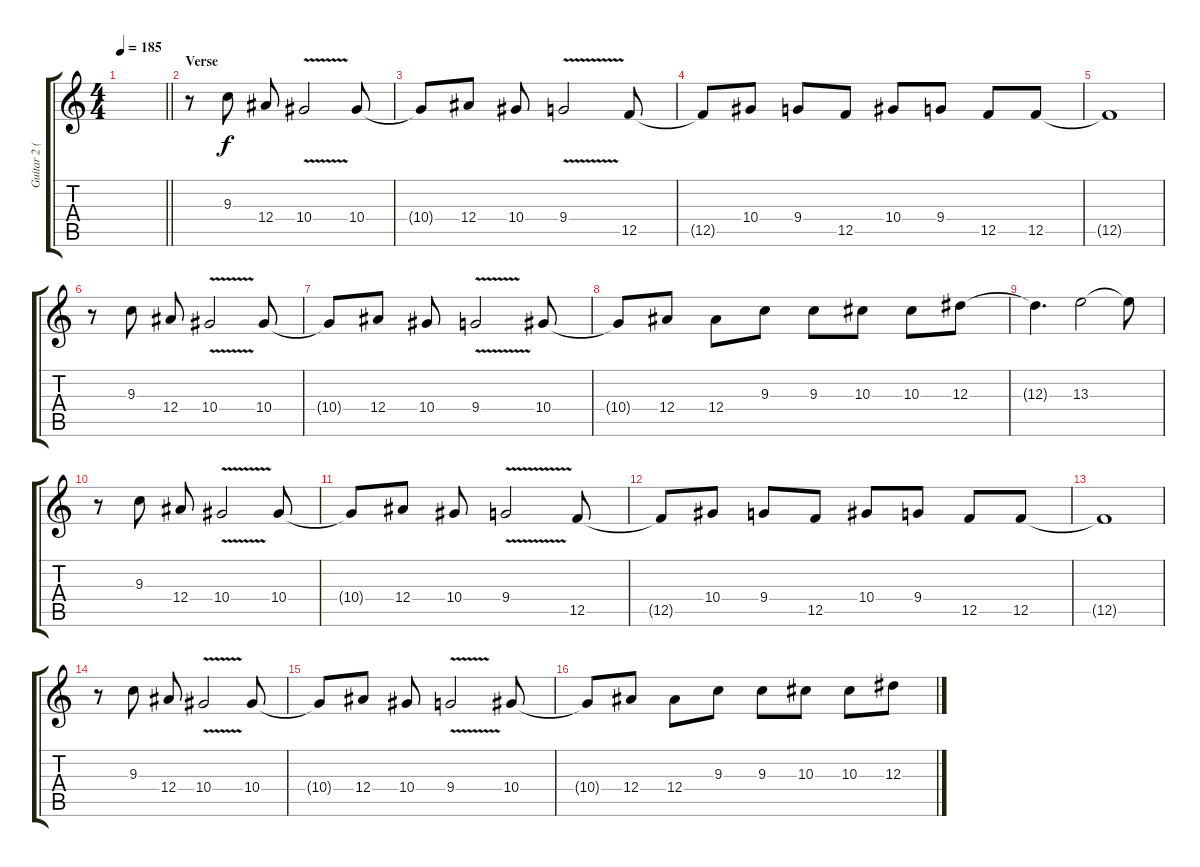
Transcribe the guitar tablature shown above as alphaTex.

\track ("Guitar 2 (Lead)" "Guitar 2 (") {instrument distortionguitar}
\staff {score tabs}
\tuning (C4 G3 Eb3 Bb2 F2 C2) {hide}
\ts (4 4)
\tempo 185
\clef g2
\barLineRight lightlight
\ks c
|
\section ("" "Verse")
r.8 9.3.8 12.4.8 10.4{v}.2 10.4.8 |
10.4{t}.8 12.4.8 10.4.8 9.4{v}.2 12.5.8 |
12.5{t}.8 10.4.8 9.4.8 12.5.8 10.4.8 9.4.8 12.5.8 12.5.8 |
12.5{t}.1 |
r.8 9.3.8 12.4.8 10.4{v}.2 10.4.8 |
10.4{t}.8 12.4.8 10.4.8 9.4{v}.2 10.4.8 |
10.4{t}.8 12.4.8 12.4.8 9.3.8 9.3.8 10.3.8 10.3.8 12.3.8 |
12.3{t}.4{d} 13.3.2 13.3{t}.8 |
r.8 9.3.8 12.4.8 10.4{v}.2 10.4.8 |
10.4{t}.8 12.4.8 10.4.8 9.4{v}.2 12.5.8 |
12.5{t}.8 10.4.8 9.4.8 12.5.8 10.4.8 9.4.8 12.5.8 12.5.8 |
12.5{t}.1 |
r.8 9.3.8 12.4.8 10.4{v}.2 10.4.8 |
10.4{t}.8 12.4.8 10.4.8 9.4{v}.2 10.4.8 |
10.4{t}.8 12.4.8 12.4.8 9.3.8 9.3.8 10.3.8 10.3.8 12.3.8
